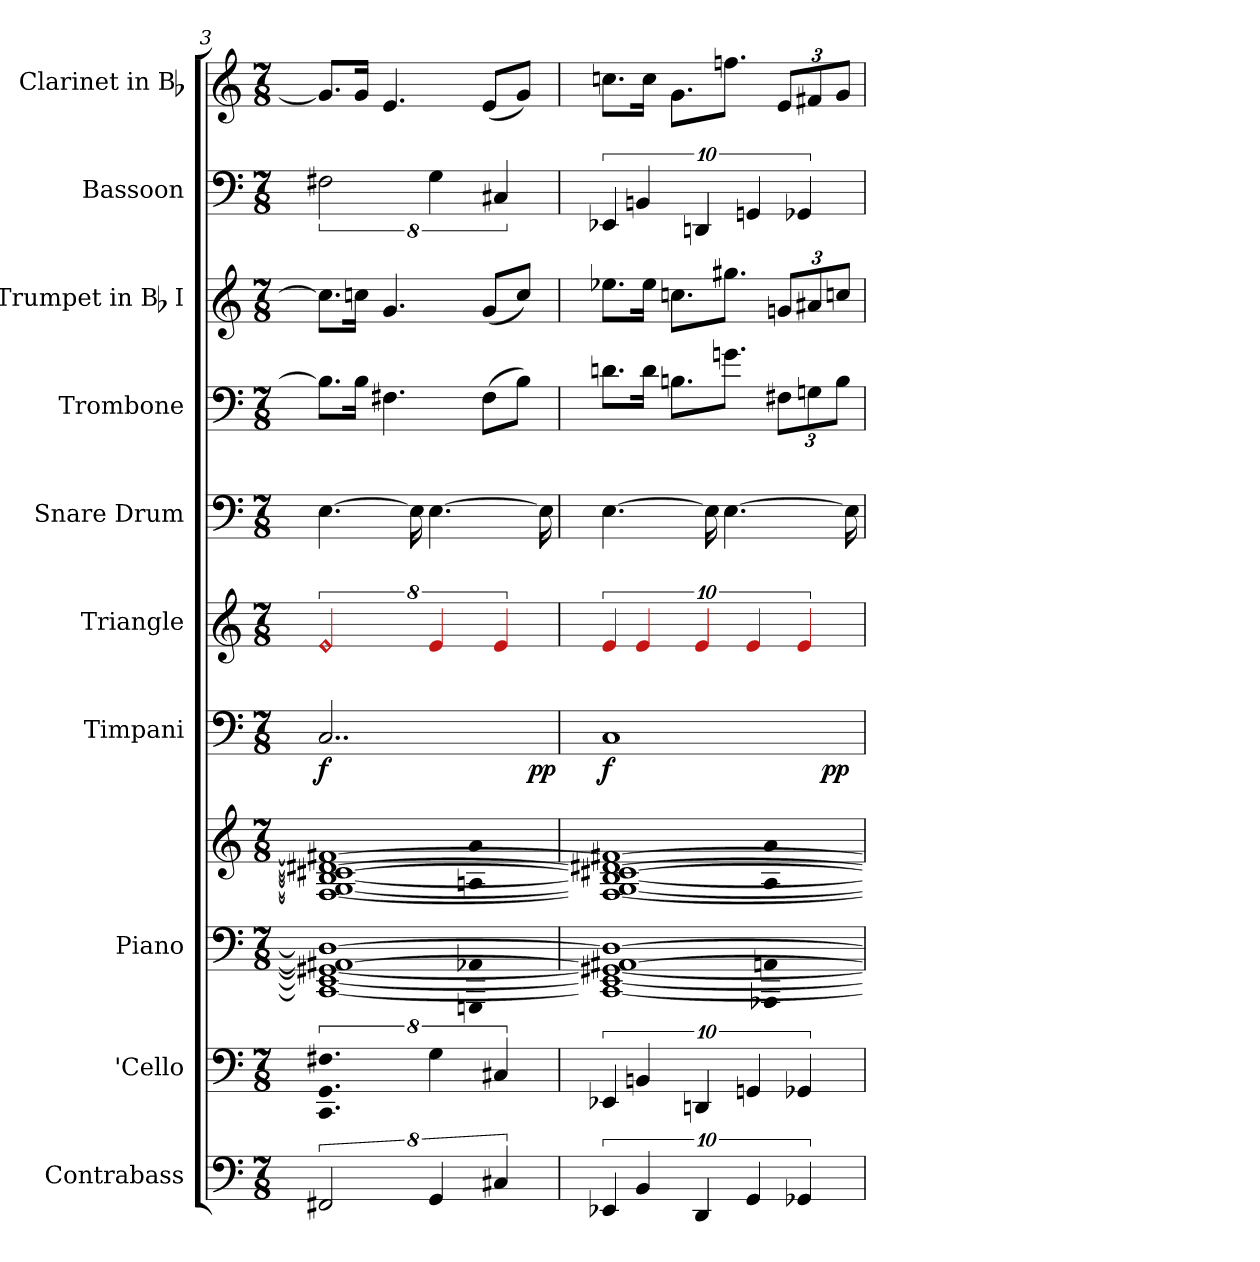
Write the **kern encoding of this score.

**kern	**kern	**kern	**kern	**kern	**dynam	**kern	**kern	**kern	**kern	**kern	**kern
*part10	*part9	*part8	*part8	*part7	*part7	*part6	*part5	*part4	*part3	*part2	*part1
*staff11	*staff10	*staff9	*staff8	*staff7	*staff7	*staff6	*staff5	*staff4	*staff3	*staff2	*staff1
*I"Contrabass	*I"'Cello	*I"Piano	*	*I"Timpani	*	*I"Triangle	*I"Snare Drum	*I"Trombone	*I"Trumpet in Bb I	*I"Bassoon	*I"Clarinet in Bb
*I'Cb.	*	*I'Pno.	*	*I'Timp.	*	*I'Tri.	*I'S.Dr.	*I'Tbn.	*I'Tpt.	*I'Bsn.	*I'Cl.
*clefF4	*clefF4	*clefF4	*clefG2	*clefF4	*	*	*clefF4	*clefF4	*clefG2	*clefF4	*clefG2
*ITrd7c12	*	*	*	*	*	*	*	*	*ITrd1c2	*	*ITrd1c2
*k[]	*k[]	*k[]	*k[]	*k[]	*	*k[]	*k[]	*k[]	*k[b-e-]	*k[]	*k[b-e-]
*M7/8	*M7/8	*M7/8	*M7/8	*M7/8	*	*M7/8	*M7/8	*M7/8	*M7/8	*M7/8	*M7/8
=3	=3	=3	=3	=3	=3	=3	=3	=3	=3	=3	=3
!	!LO:N:vis=4.	!	!	!	!	!	!	!	!	!	!
*	*	*Xtuplet	*Xtuplet	*	*	*	*	*	*	*	*
*	*	*^	*^	*	*	*	*	*	*	*	*
!	!	!	!	!	!	!LO:N:vis=1	!	!LO:N:head=diamond	!	!	!	!	!
*	*	*	*	*	*	*^	*	*	*	*	*	*	*
16%7FFF#X	16%7CC 16%7GG 16%7F#X	8%7CCn_ 8%7EEn_ 8%7GG#X_ 8%7AA#X_ 8%7D_	3..ryy	8%7Fn_ 8%7Gn_ 8%7B_ 8%7c#X_ 8%7d#X_ 8%7f#X_	3..ryy	2..C	2ryy	f	16%7Re	[4.E	8.BL]	8.b-L]	16%7F#X	8.fL]
.	.	.	.	.	.	.	.	.	.	.	16BJk	16b-XJk	.	16fJk
.	.	.	.	.	.	.	.	.	.	.	4.F#X	4.f	.	4.d
.	.	.	.	.	.	.	.	.	.	16E]	.	.	.	.
32%7GGG	32%7G	.	.	.	.	.	.	.	32%7Re	[4.E	.	.	32%7G	.
.	.	.	.	.	.	.	4ryy	.	.	.	.	.	.	.
!	!	!	!LO:N:vis=2	!	!LO:N:vis=2	!	!	!	!	!	!	!	!	!
.	.	.	24%7GGGn 24%7AA-X	.	24%7An 24%7a	.	.	.	.	.	.	.	.	.
.	.	.	.	.	.	.	.	.	.	.	(>8F#L	(<8fL	.	(<8dL
32%7CC#X	32%7C#X	.	.	.	.	.	.	.	32%7Re	.	.	.	32%7C#X	.
.	.	.	.	.	.	.	32ryy	.	.	.	8BJ)	8b-J)	.	8fJ)
.	.	.	.	.	.	.	16.ryy	pp	.	.	.	.	.	.
.	.	.	.	.	.	.	.	.	.	16E]	.	.	.	.
=4	=4	=4	=4	=4	=4	=4	=4	=4	=4	=4	=4	=4	=4	=4
!	!	!	!	!	!	!LO:N:vis=1	!	!	!	!	!	!	!	!
40%7EEE-X	40%7EE-X	8%7CCn_ 8%7EEn_ 8%7GG#X_ 8%7AA#X_ 8%7D_	3..ryy	8%7Fn_ 8%7Gn_ 8%7B_ 8%7c#X_ 8%7d#X_ 8%7f#X_	3..ryy	2..C	2.ryy	f	40%7Re	[4.E	8.dnL	8.dd-XL	40%7EE-X	8.b-XL
40%7BBB	40%7BBn	.	.	.	.	.	.	.	40%7Re	.	.	.	40%7BBn	.
.	.	.	.	.	.	.	.	.	.	.	16dJk	16dd-Jk	.	16b-Jk
.	.	.	.	.	.	.	.	.	.	.	8.BnL	8.b-XL	.	8.fL
40%7DDD	40%7DDn	.	.	.	.	.	.	.	40%7Re	.	.	.	40%7DDn	.
.	.	.	.	.	.	.	.	.	.	16E]	.	.	.	.
.	.	.	.	.	.	.	.	.	.	[4.E	8.gnJ	8.ff#XJ	.	8.ee-XJ
40%7GGG	40%7GGn	.	.	.	.	.	.	.	40%7Re	.	.	.	40%7GGn	.
!	!	!	!LO:N:vis=2	!	!LO:N:vis=2	!	!	!	!	!	!	!	!	!
.	.	.	24%7AAA-X 24%7AAn	.	24%7A 24%7a	.	.	.	.	.	.	.	.	.
.	.	.	.	.	.	.	.	.	.	.	12F#XL	12fnL	.	12dL
40%7GGG-X	40%7GG-X	.	.	.	.	.	.	.	40%7Re	.	.	.	40%7GG-X	.
.	.	.	.	.	.	.	.	.	.	.	12Gn	12g#X	.	12en
.	.	.	.	.	.	.	8ryy	pp	.	.	.	.	.	.
.	.	.	.	.	.	.	.	.	.	.	12BJ	12b-XJ	.	12fJ
.	.	.	.	.	.	.	.	.	.	16E]	.	.	.	.
*	*	*v	*v	*	*	*v	*v	*	*	*	*	*	*	*
*	*	*	*v	*v	*	*	*	*	*	*	*	*
=	=	=	=	=	=	=	=	=	=	=	=
*-	*-	*-	*-	*-	*-	*-	*-	*-	*-	*-	*-
